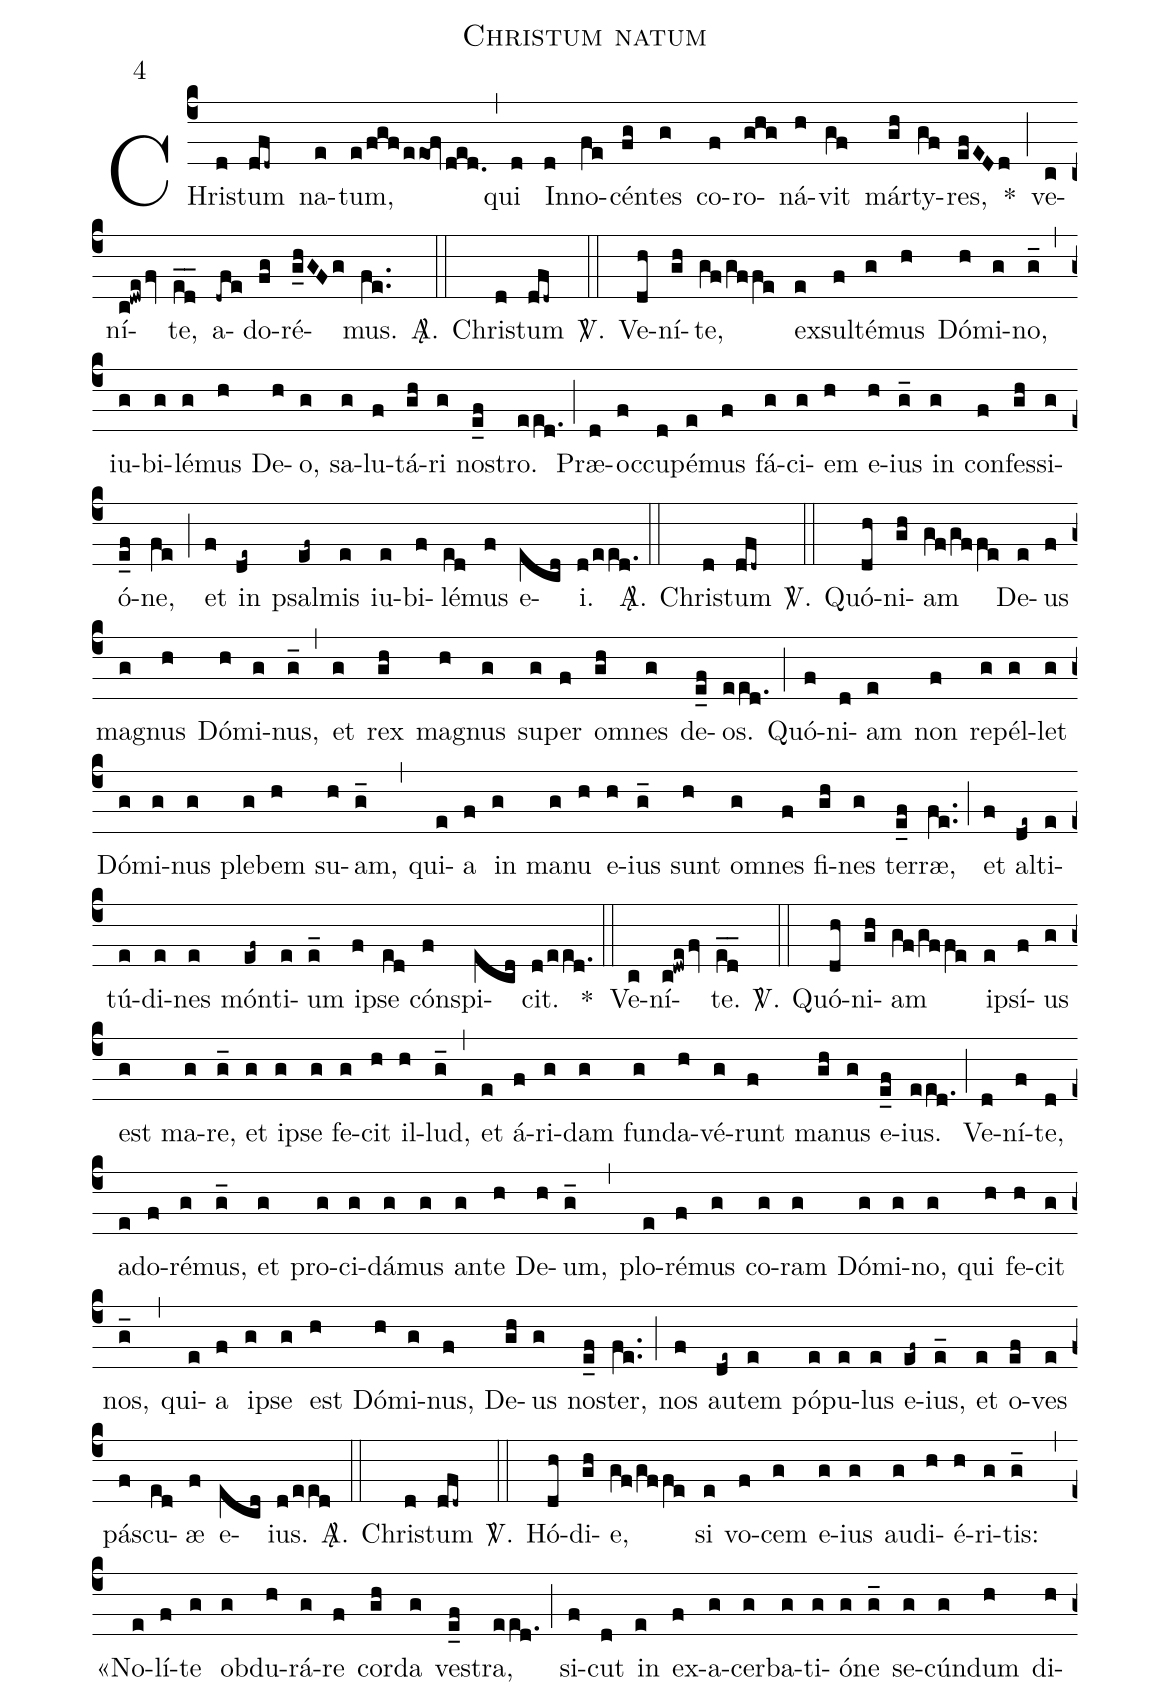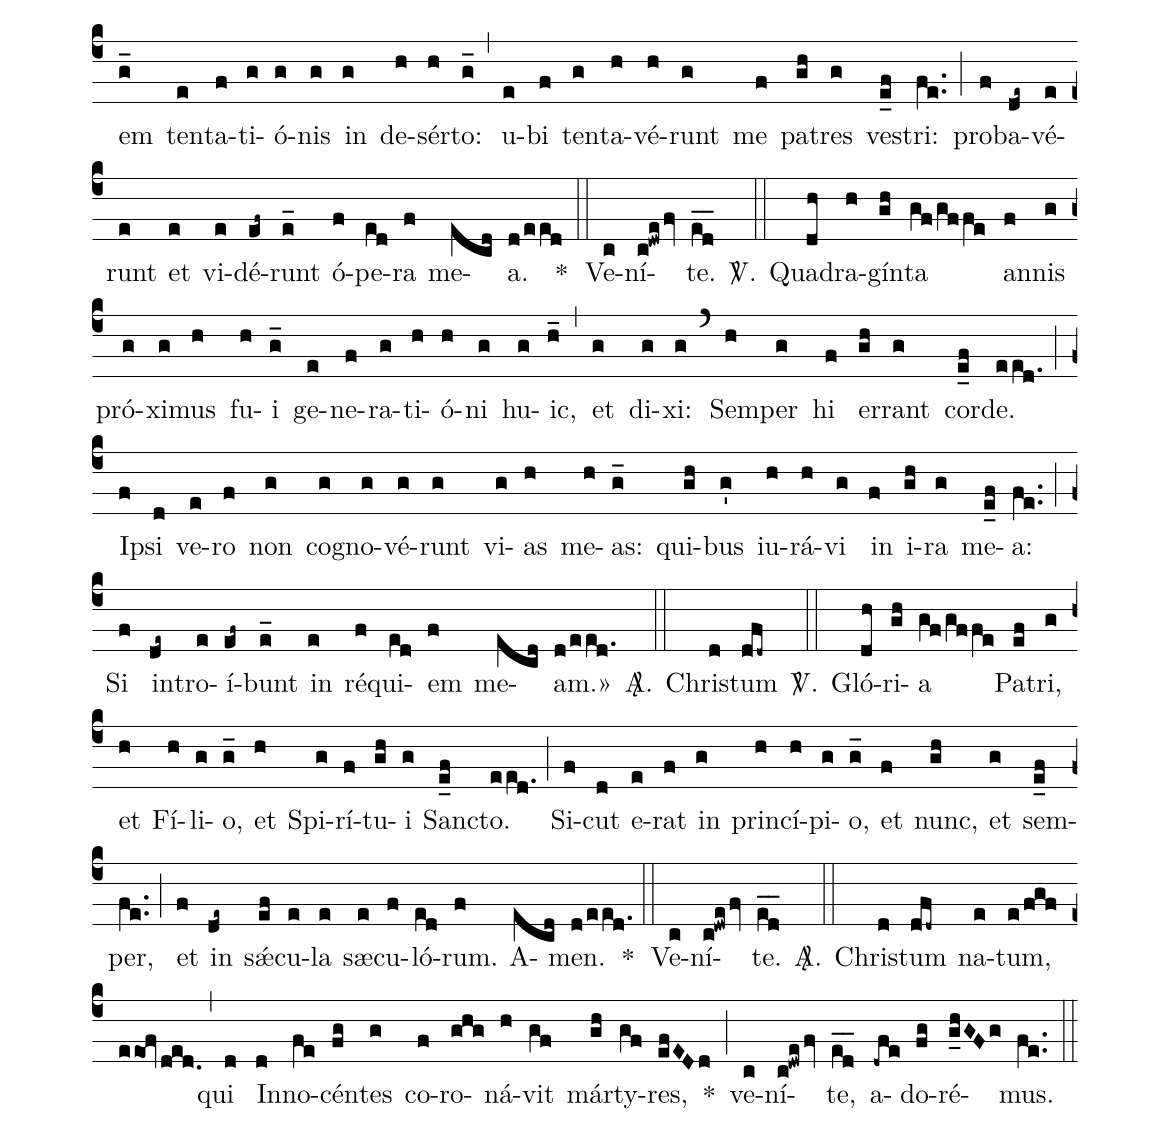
name: Christum natum;
mode: 4;
%%
(c4)
CHri(d)stum(dfd~) na(e)tum,(e/fgf/e/eOf/ded.) (,)
qui(d) In(d)no(fe)cén(fg)tes(g) co(f)ro(ghg)ná(h)vit(gf) már(gh)ty(gf)res,(efEDd) *(;)
ve(c)ní(c!dwe/fv)te,(ed__) a(-dfe)do(fg)ré(g_hGFg)mus.(fe..) <sp>A/</sp>.(::)

Chri(d)stum(dfd~) <sp>V/</sp>.(::)

Ve(dh)ní(gh)te,(gf/gf/fe) ex(e)sul(f)té(g)mus(h) Dó(h)mi(g)no,(g_) (,)
iu(g)bi(g)lé(g)mus(h) De(h)o,(g) sa(g)lu(f)tá(gh)ri(g) no(e_f)stro.(eed.) (;)
Præ(d)oc(f)cu(d)pé(e)mus(f) fá(g)ci(g)em(h) e(h)ius(g_) in(g) con(f)fes(gh)si(g)ó(e_f)ne,(fe) (;)
et(f) in(de~) psal(ef~)mis(e) iu(e)bi(f)lé(ed)mus(f) e(ecd)i.(d/eed.) <sp>A/</sp>.(::)

Chri(d)stum(dfd~) <sp>V/</sp>.(::)

Quó(dh)ni(gh)am(gf/gf/fe) De(e)us(f) ma(g)gnus(h) Dó(h)mi(g)nus,(g_) (,)
et(g) rex(gh) ma(h)gnus(g) su(g)per(f) om(gh)nes(g) de(e_f)os.(eed.) (;)
Quó(f)ni(d)am(e) non(f) re(g)pél(g)let(g) Dó(g)mi(g)nus(g) ple(g)bem(h) su(h)am,(g_) (,)
qui(e)a(f) in(g) ma(g)nu(h) e(h)ius(g_) sunt(h) om(g)nes(f) fi(gh)nes(g) ter(e_f)ræ,(fe..) (;)
et(f) al(de~)ti(e)tú(e)di(e)nes(e) món(ef~)ti(e)um(e_) i(f)pse(ed) cón(f)spi(ecd)cit.(d/eed.) *(::)

Ve(c)ní(c!dwe/fv)te.(ed__) <sp>V/</sp>.(::)

Quó(dh)ni(gh)am(gf/gf/fe) i(e)psí(f)us(g) est(g) ma(g)re,(g_) et(g) i(g)pse(g) fe(g)cit(h) il(h)lud,(g_) (,)
et(e) á(f)ri(g)dam(g) fun(g)da(h)vé(g)runt(f) ma(gh)nus(g) e(e_f)ius.(eed.) (;)
Ve(d)ní(f)te,(d) ad(e)o(f)ré(g)mus,(g_) et(g) pro(g)ci(g)dá(g)mus(g) an(g)te(h) De(h)um,(g_) (,)
plo(e)ré(f)mus(g) co(g)ram(g) Dó(g)mi(g)no,(g) qui(h) fe(h)cit(g) nos,(g_) (,)
qui(e)a(f) i(g)pse(g) est(h) Dó(h)mi(g)nus,(f) De(gh)us(g) no(e_f)ster,(fe..) (;)
nos(f) au(de~)tem(e) pó(e)pu(e)lus(e) e(ef~)ius,(e_) et(e) o(ef)ves(e) pá(f)scu(ed)æ(f) e(ecd)ius.(d/eed) <sp>A/</sp>.(::)

Chri(d)stum(dfd~) <sp>V/</sp>.(::)

Hó(dh)di(gh)e,(gf/gf/fe) si(e) vo(f)cem(g) e(g)ius(g) au(g)di(h)é(h)ri(g)tis:(g_) (,)
«No(e)lí(f)te(g) ob(g)du(h)rá(g)re(f) cor(gh)da(g) ve(e_f)stra,(eed.) (;)
si(f)cut(d) in(e) ex(f)a(g)cer(g)ba(g)ti(g)ó(g)ne(g_) se(g)cún(g)dum(h) di(h)em(g_) ten(e)ta(f)ti(g)ó(g)nis(g) in(g) de(h)sér(h)to:(g_) (,)
u(e)bi(f) ten(g)ta(h)vé(h)runt(g) me(f) pa(gh)tres(g) ve(e_f)stri:(fe..) (;)
pro(f)ba(de~)vé(e)runt(e) et(e) vi(e)dé(ef~)runt(e_) ó(f)pe(ed)ra(f) me(ecd)a.(d/eed) *(::)

Ve(c)ní(c!dwe/fv)te.(ed__) <sp>V/</sp>.(::)

Qua(dh)dra(h)gín(gh)ta(gf/gf/fe) an(f)nis(g) pró(g)xi(g)mus(h) fu(h)i(g_) ge(e)ne(f)ra(g)ti(h)ó(h)ni(g) hu(g)ic,(h_) (,)
et(g) di(g)xi:(g) (`)
Sem(h)per(g) hi(f) er(gh)rant(g) cor(e_f)de.(eed.) (;)
I(f)psi(d) ve(e)ro(f) non(g) co(g)gno(g)vé(g)runt(g) vi(g)as(h) me(h)as:(g_) qui(gh)bus(g') iu(h)rá(h)vi(g) in(f) i(gh)ra(g) me(e_f)a:(fe..) (;)
Si(f) in(de~)tro(e)í(ef~)bunt(e_) in(e) ré(f)qui(ed)em(f) me(ecd)am.»(d/eed.) <sp>A/</sp>.(::)

Chri(d)stum(dfd~) <sp>V/</sp>.(::)

Gló(dh)ri(gh)a(gf/gf/fe) Pa(ef)tri,(g) et(h) Fí(h)li(g)o,(g_) et(h) Spi(g)rí(f)tu(gh)i(g) San(e_f)cto.(eed.) (;)
Si(f)cut(d) e(e)rat(f) in(g) prin(h)cí(h)pi(g)o,(g_) et(f) nunc,(gh) et(g) sem(e_f)per,(fe..) (;)
et(f) in(de~) sǽ(ef)cu(e)la(e) sæ(e)cu(f)ló(ed)rum.(f) A(ecd)men.(d/eed.) *(::)

Ve(c)ní(c!dwe/fv)te.(ed__) <sp>A/</sp>.(::)

Chri(d)stum(dfd~) na(e)tum,(e/fgf/e/eOf/ded.) (,)
qui(d) In(d)no(fe)cén(fg)tes(g) co(f)ro(ghg)ná(h)vit(gf) már(gh)ty(gf)res,(efEDd) *(;)
ve(c)ní(c!dwe/fv)te,(ed__) a(-dfe)do(fg)ré(g_hGFg)mus.(fe..) (::)
